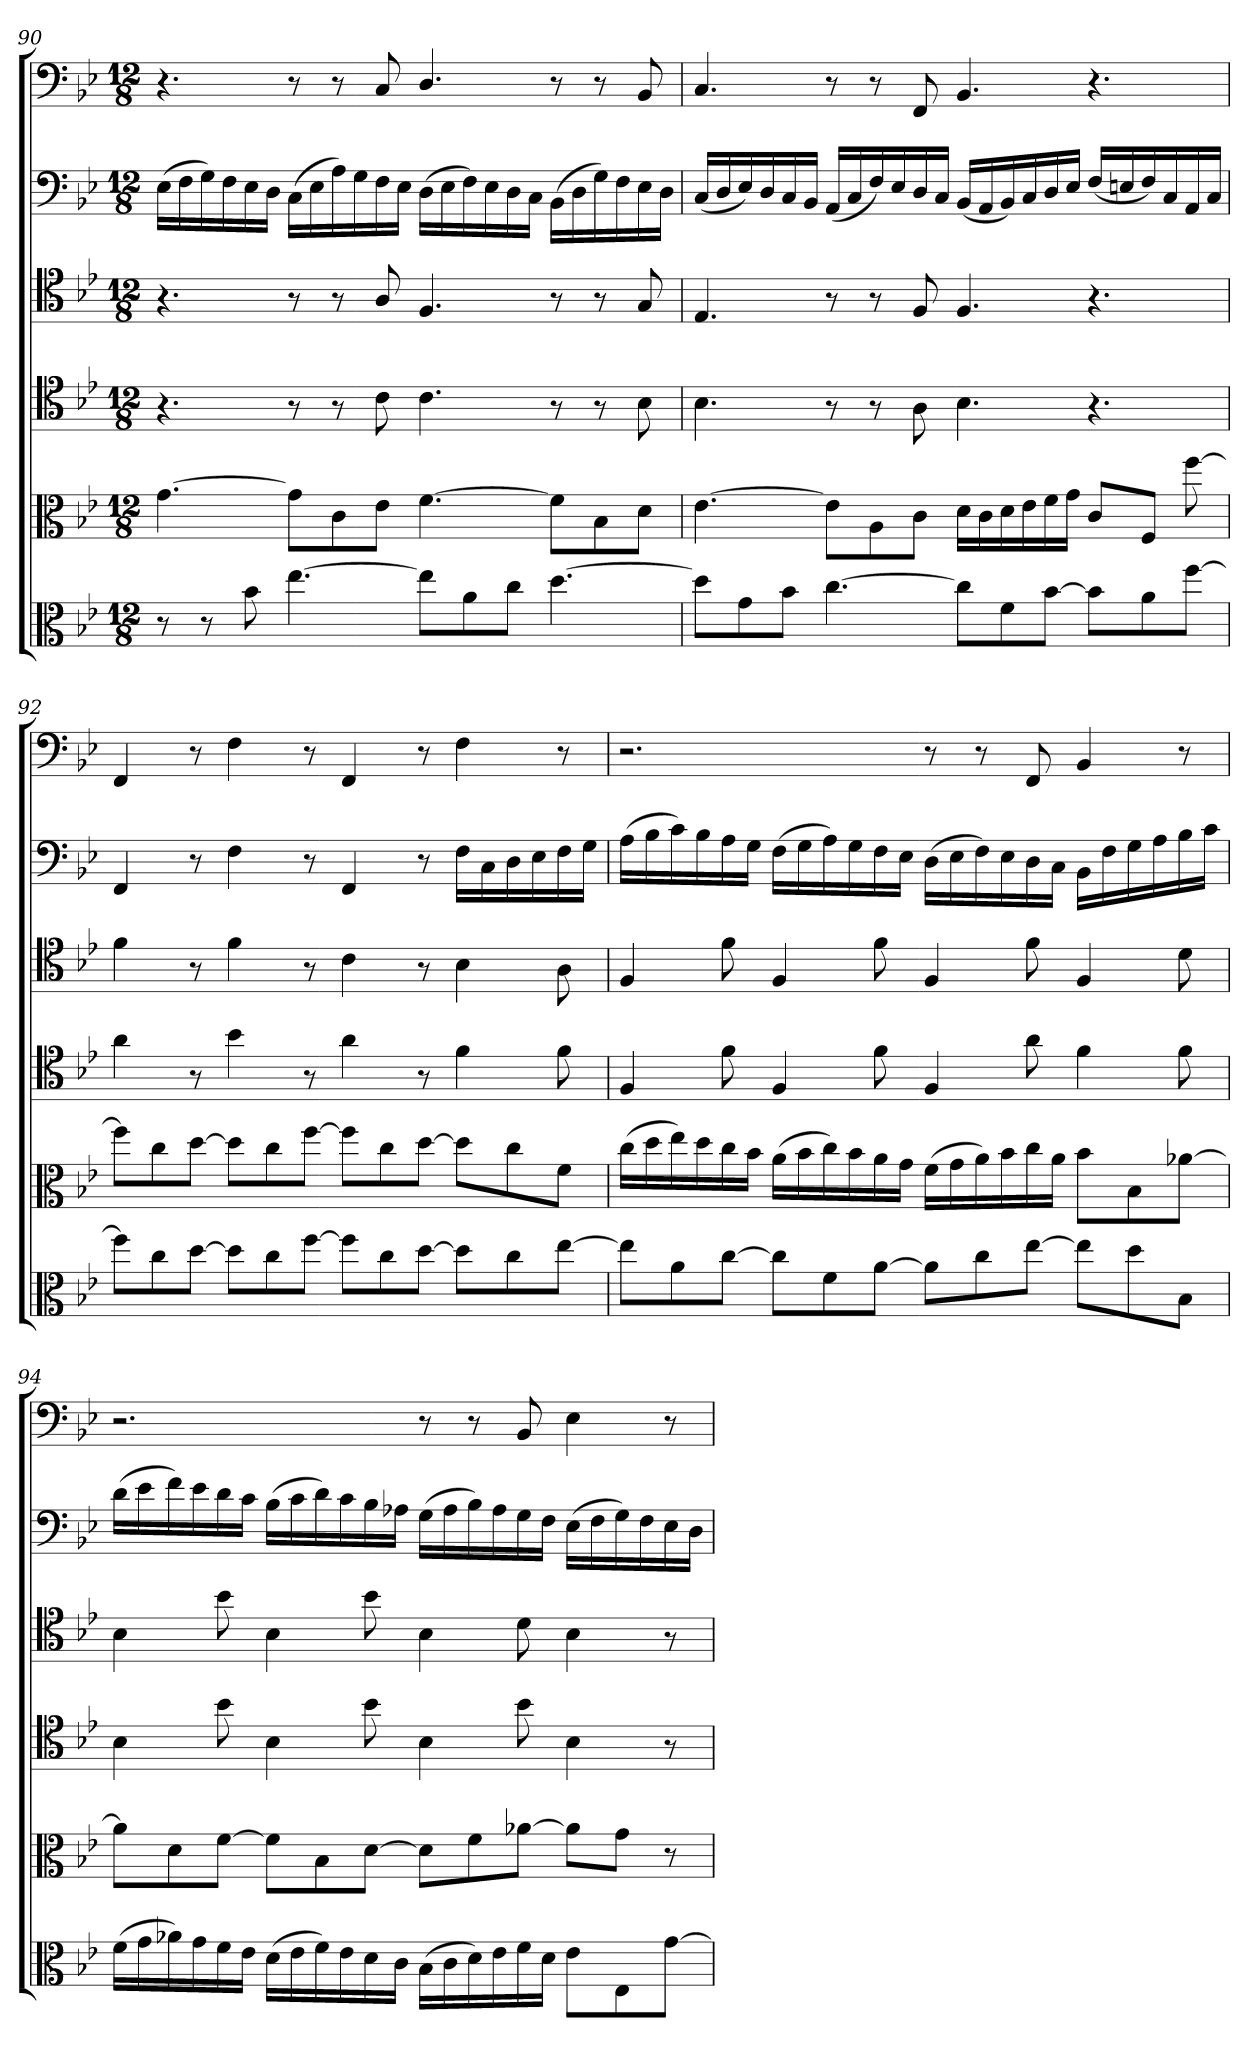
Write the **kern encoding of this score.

**kern	**kern	**kern	**kern	**kern	**kern
*part6	*part5	*part4	*part3	*part2	*part1
*staff6	*staff5	*staff4	*staff3	*staff2	*staff1
*clefC3	*clefC3	*clefC4	*clefC4	*clefF4	*clefF4
*k[b-e-]	*k[b-e-]	*k[b-e-]	*k[b-e-]	*k[b-e-]	*k[b-e-]
*B-:	*B-:	*B-:	*B-:	*B-:	*B-:
*M12/8	*M12/8	*M12/8	*M12/8	*M12/8	*M12/8
=90	=90	=90	=90	=90	=90
8r	[4.g\	4.r	4.r	(16E-\LL	4.r
.	.	.	.	16F\	.
8r	.	.	.	16G\)	.
.	.	.	.	16F\	.
8b-\	.	.	.	16E-\	.
.	.	.	.	16D\JJ	.
[4.ee-\	8g\L]	8r	8r	(16C\LL	8r
.	.	.	.	16E-\	.
.	8c\	8r	8r	16A\)	8r
.	.	.	.	16G\	.
.	8e-\J	8c\	8A/	16F\	8C/
.	.	.	.	16E-\JJ	.
8ee-\L]	[4.f\	4.c\	4.F/	(16D\LL	4.D/
.	.	.	.	16E-\	.
8a\	.	.	.	16F\)	.
.	.	.	.	16E-\	.
8cc\J	.	.	.	16D\	.
.	.	.	.	16C\JJ	.
[4.dd\	8f\L]	8r	8r	(16BB-\LL	8r
.	.	.	.	16D\	.
.	8B-\	8r	8r	16G\)	8r
.	.	.	.	16F\	.
.	8d\J	8B-\	8G/	16E-\	8BB-/
.	.	.	.	16D\JJ	.
=91	=91	=91	=91	=91	=91
8dd\L]	[4.e-\	4.B-\	4.E-/	(16C/LL	4.C/
.	.	.	.	16D/	.
8g\	.	.	.	16E-/)	.
.	.	.	.	16D/	.
8b-\J	.	.	.	16C/	.
.	.	.	.	16BB-/JJ	.
[4.cc\	8e-\L]	8r	8r	(16AA/LL	8r
.	.	.	.	16C/	.
.	8A\	8r	8r	16F/)	8r
.	.	.	.	16E-/	.
.	8c\J	8A\	8F/	16D/	8FF/
.	.	.	.	16C/JJ	.
8cc\L]	16d\LL	4.B-\	4.F/	(16BB-/LL	4.BB-/
.	16c\	.	.	16AA/	.
8f\	16d\	.	.	16BB-/)	.
.	16e-\	.	.	16C/	.
[8b-\J	16f\	.	.	16D/	.
.	16g\JJ	.	.	16E-/JJ	.
8b-\L]	8c/L	4.r	4.r	(16F/LL	4.r
.	.	.	.	16En/	.
8a\	8F/J	.	.	16F/)	.
.	.	.	.	16C/	.
[8ff\J	[8ff\	.	.	16AA/	.
.	.	.	.	16C/JJ	.
=92	=92	=92	=92	=92	=92
8ff\L]	8ff\L]	4a\	4f\	4FF/	4FF/
8cc\	8cc\	.	.	.	.
[8dd\J	[8dd\J	8r	8r	8r	8r
8dd\L]	8dd\L]	4b-\	4f\	4F\	4F\
8cc\	8cc\	.	.	.	.
[8ff\J	[8ff\J	8r	8r	8r	8r
8ff\L]	8ff\L]	4a\	4c\	4FF/	4FF/
8cc\	8cc\	.	.	.	.
[8dd\J	[8dd\J	8r	8r	8r	8r
8dd\L]	8dd\L]	4f\	4B-\	16F\LL	4F\
.	.	.	.	16C\	.
8cc\	8cc\	.	.	16D\	.
.	.	.	.	16E-\	.
[8ee-\J	8f\J	8f\	8A\	16F\	8r
.	.	.	.	16G\JJ	.
=93	=93	=93	=93	=93	=93
8ee-\L]	(16cc\LL	4F/	4F/	(16A\LL	2.r
.	16dd\	.	.	16B-\	.
8a\	16ee-\)	.	.	16c\)	.
.	16dd\	.	.	16B-\	.
[8cc\J	16cc\	8f\	8f\	16A\	.
.	16b-\JJ	.	.	16G\JJ	.
8cc\L]	(16a\LL	4F/	4F/	(16F\LL	.
.	16b-\	.	.	16G\	.
8f\	16cc\)	.	.	16A\)	.
.	16b-\	.	.	16G\	.
[8a\J	16a\	8f\	8f\	16F\	.
.	16g\JJ	.	.	16E-\JJ	.
8a\L]	(16f\LL	4F/	4F/	(16D\LL	8r
.	16g\	.	.	16E-\	.
8cc\	16a\)	.	.	16F\)	8r
.	16b-\	.	.	16E-\	.
[8ee-\J	16cc\	8a\	8f\	16D\	8FF/
.	16a\JJ	.	.	16C\JJ	.
8ee-\L]	8b-\L	4f\	4F/	16BB-\LL	4BB-/
.	.	.	.	16F\	.
8dd\	8B-\	.	.	16G\	.
.	.	.	.	16A\	.
8B-\J	[8a-X\J	8f\	8d\	16B-\	8r
.	.	.	.	16c\JJ	.
=94	=94	=94	=94	=94	=94
(16f\LL	8a-\L]	4B-\	4B-\	(16d\LL	2.r
16g\	.	.	.	16e-\	.
16a-X\)	8d\	.	.	16f\)	.
16g\	.	.	.	16e-\	.
16f\	[8f\J	8b-\	8b-\	16d\	.
16e-\JJ	.	.	.	16c\JJ	.
(16d\LL	8f\L]	4B-\	4B-\	(16B-\LL	.
16e-\	.	.	.	16c\	.
16f\)	8B-\	.	.	16d\)	.
16e-\	.	.	.	16c\	.
16d\	[8d\J	8b-\	8b-\	16B-\	.
16c\JJ	.	.	.	16A-X\JJ	.
(16B-\LL	8d\L]	4B-\	4B-\	(16G\LL	8r
16c\	.	.	.	16A-\	.
16d\)	8f\	.	.	16B-\)	8r
16e-\	.	.	.	16A-\	.
16f\	[8a-X\J	8b-\	8d\	16G\	8BB-/
16d\JJ	.	.	.	16F\JJ	.
8e-\L	8a-\L]	4B-\	4B-\	(16E-\LL	4E-\
.	.	.	.	16F\	.
8E-\	8g\J	.	.	16G\)	.
.	.	.	.	16F\	.
[8g\J	8r	8r	8r	16E-\	8r
.	.	.	.	16D\JJ	.
=	=	=	=	=	=
*-	*-	*-	*-	*-	*-
